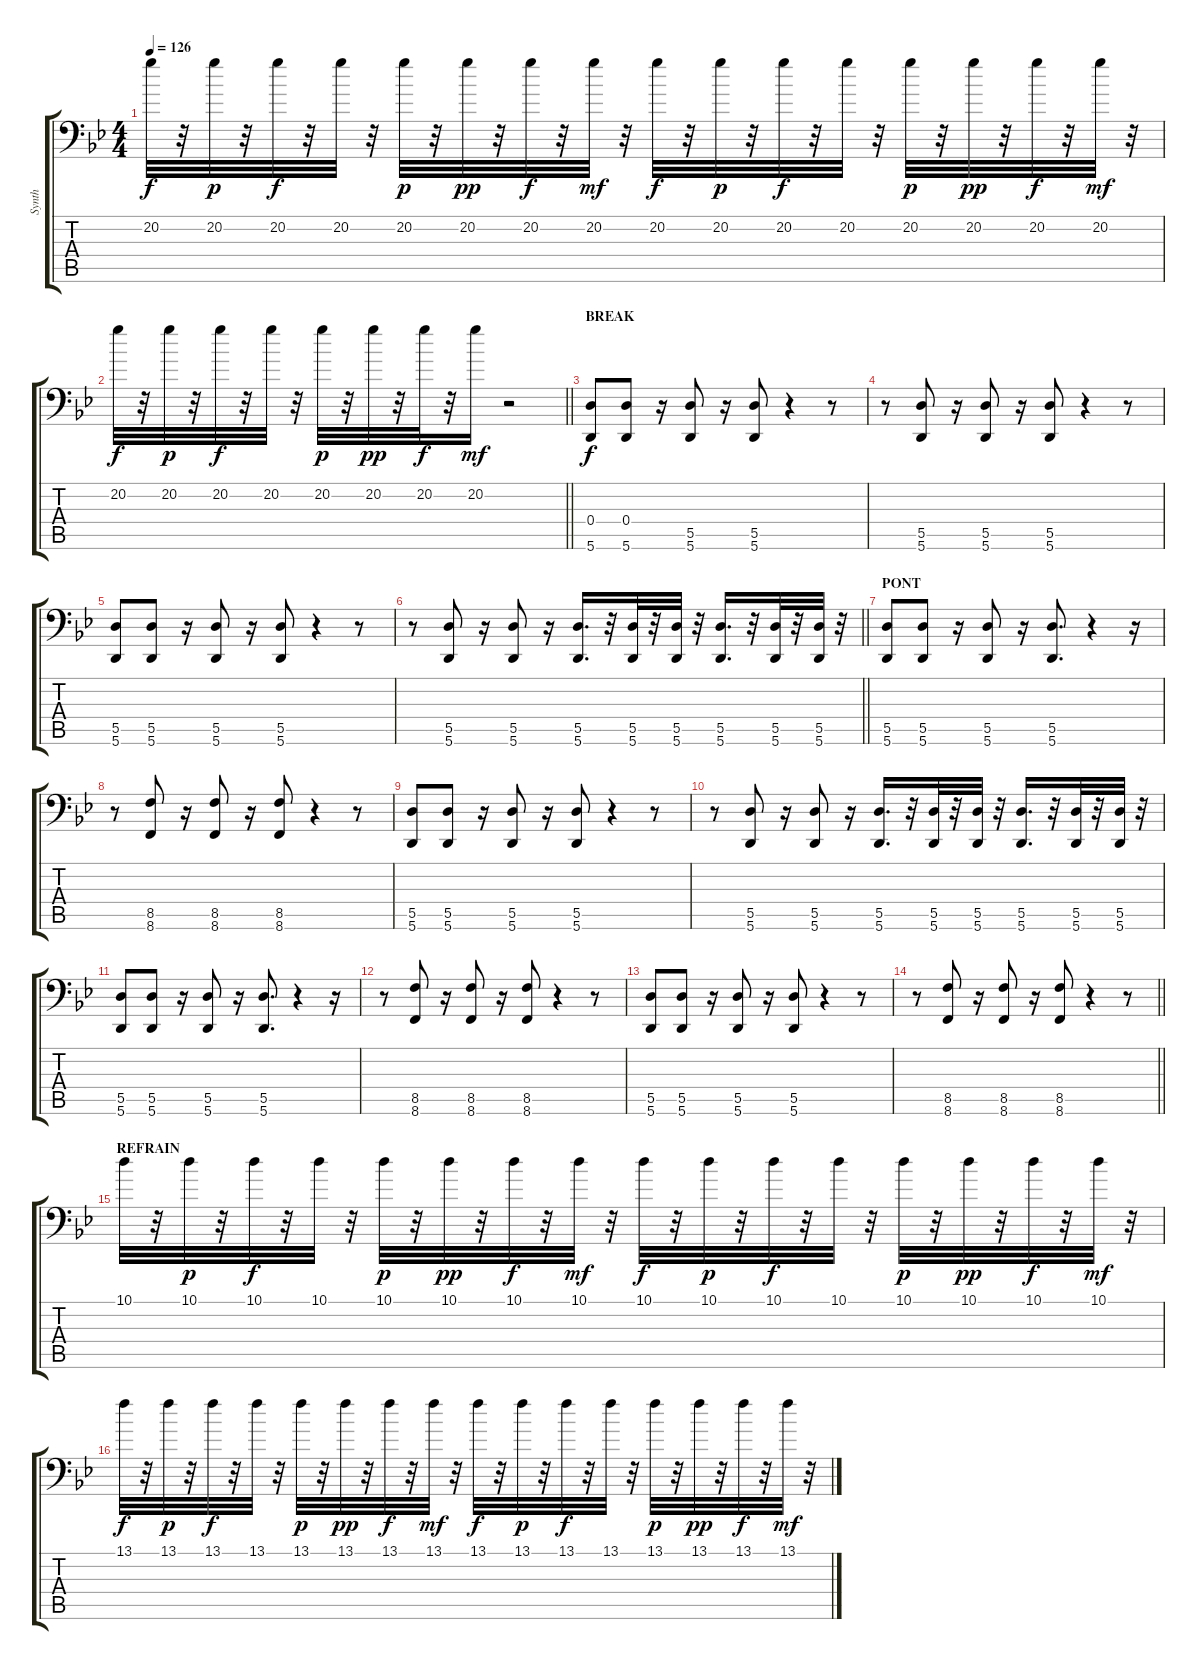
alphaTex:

\track ("Synth" "Synth") {instrument lead1square}
\staff {score tabs}
\tuning (E4 B3 G3 D3 A2 A1) {hide}
\ts (4 4)
\tempo 126
\clef f4
\ks bb
20.2.32{dy f} r.32 20.2.32{dy p} r.32 20.2.32{dy f} r.32 20.2.32 r.32 20.2.32{dy p} r.32 20.2.32{dy pp} r.32 20.2.32{dy f} r.32 20.2.32{dy mf} r.32 20.2.32{dy f} r.32 20.2.32{dy p} r.32 20.2.32{dy f} r.32 20.2.32 r.32 20.2.32{dy p} r.32 20.2.32{dy pp} r.32 20.2.32{dy f} r.32 20.2.32{dy mf} r.32 |
\barLineRight lightlight
20.2.32{dy f} r.32 20.2.32{dy p} r.32 20.2.32{dy f} r.32 20.2.32 r.32 20.2.32{dy p} r.32 20.2.32{dy pp} r.32 20.2.32{dy f} r.32 20.2.16{dy mf} r.2 |
\section ("" "BREAK")
(0.4 5.6).8{dy f} (0.4 5.6).8 r.16 (5.5 5.6).8 r.16 (5.5 5.6).8 r.4 r.8 |
r.8 (5.5 5.6).8 r.16 (5.5 5.6).8 r.16 (5.5 5.6).8 r.4 r.8 |
(5.5 5.6).8 (5.5 5.6).8 r.16 (5.5 5.6).8 r.16 (5.5 5.6).8 r.4 r.8 |
\barLineRight lightlight
r.8 (5.5 5.6).8 r.16 (5.5 5.6).8 r.16 (5.5 5.6).16{d} r.32 (5.5 5.6).32 r.32 (5.5 5.6).32 r.32 (5.5 5.6).16{d} r.32 (5.5 5.6).32 r.32 (5.5 5.6).32 r.32 |
\section ("" "PONT")
(5.5 5.6).8 (5.5 5.6).8 r.16 (5.5 5.6).8 r.16 (5.5 5.6).8{d} r.4 r.16 |
r.8 (8.5 8.6).8 r.16 (8.5 8.6).8 r.16 (8.5 8.6).8 r.4 r.8 |
(5.5 5.6).8 (5.5 5.6).8 r.16 (5.5 5.6).8 r.16 (5.5 5.6).8 r.4 r.8 |
r.8 (5.5 5.6).8 r.16 (5.5 5.6).8 r.16 (5.5 5.6).16{d} r.32 (5.5 5.6).32 r.32 (5.5 5.6).32 r.32 (5.5 5.6).16{d} r.32 (5.5 5.6).32 r.32 (5.5 5.6).32 r.32 |
(5.5 5.6).8 (5.5 5.6).8 r.16 (5.5 5.6).8 r.16 (5.5 5.6).8{d} r.4 r.16 |
r.8 (8.5 8.6).8 r.16 (8.5 8.6).8 r.16 (8.5 8.6).8 r.4 r.8 |
(5.5 5.6).8 (5.5 5.6).8 r.16 (5.5 5.6).8 r.16 (5.5 5.6).8 r.4 r.8 |
\barLineRight lightlight
r.8 (8.5 8.6).8 r.16 (8.5 8.6).8 r.16 (8.5 8.6).8 r.4 r.8 |
\section ("" "REFRAIN")
10.1.32 r.32 10.1.32{dy p} r.32 10.1.32{dy f} r.32 10.1.32 r.32 10.1.32{dy p} r.32 10.1.32{dy pp} r.32 10.1.32{dy f} r.32 10.1.32{dy mf} r.32 10.1.32{dy f} r.32 10.1.32{dy p} r.32 10.1.32{dy f} r.32 10.1.32 r.32 10.1.32{dy p} r.32 10.1.32{dy pp} r.32 10.1.32{dy f} r.32 10.1.32{dy mf} r.32 |
13.1.32{dy f} r.32 13.1.32{dy p} r.32 13.1.32{dy f} r.32 13.1.32 r.32 13.1.32{dy p} r.32 13.1.32{dy pp} r.32 13.1.32{dy f} r.32 13.1.32{dy mf} r.32 13.1.32{dy f} r.32 13.1.32{dy p} r.32 13.1.32{dy f} r.32 13.1.32 r.32 13.1.32{dy p} r.32 13.1.32{dy pp} r.32 13.1.32{dy f} r.32 13.1.32{dy mf} r.32
